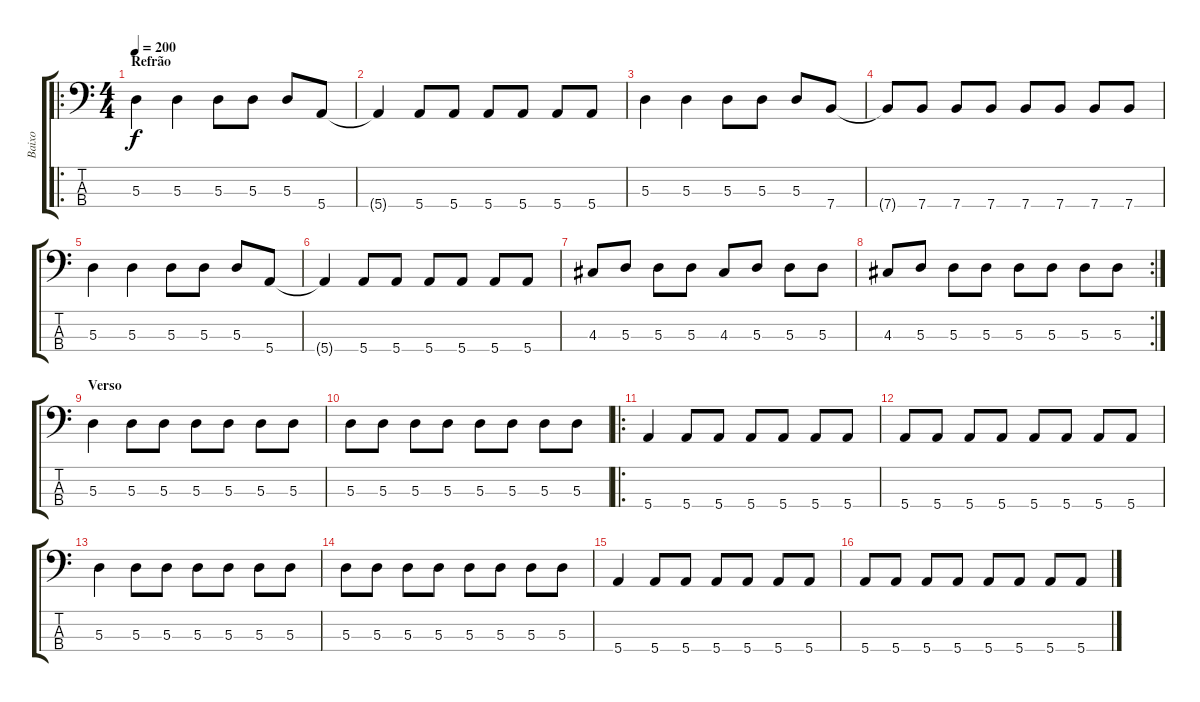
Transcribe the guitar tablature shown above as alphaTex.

\track ("Baixo" "Baixo") {instrument electricbasspick}
\staff {score tabs}
\tuning (G2 D2 A1 E1) {hide}
\ro
\ts (4 4)
\section ("" "Refrão")
\tempo 200
\clef f4
\ks c
5.3.4{dy f} 5.3.4 5.3.8 5.3.8 5.3.8 5.4.8 |
5.4{t}.4 5.4.8 5.4.8 5.4.8 5.4.8 5.4.8 5.4.8 |
5.3.4 5.3.4 5.3.8 5.3.8 5.3.8 7.4.8 |
7.4{t}.8 7.4.8 7.4.8 7.4.8 7.4.8 7.4.8 7.4.8 7.4.8 |
5.3.4 5.3.4 5.3.8 5.3.8 5.3.8 5.4.8 |
5.4{t}.4 5.4.8 5.4.8 5.4.8 5.4.8 5.4.8 5.4.8 |
4.3.8 5.3.8 5.3.8 5.3.8 4.3.8 5.3.8 5.3.8 5.3.8 |
\rc 2
4.3.8 5.3.8 5.3.8 5.3.8 5.3.8 5.3.8 5.3.8 5.3.8 |
\section ("" "Verso")
5.3.4 5.3.8 5.3.8 5.3.8 5.3.8 5.3.8 5.3.8 |
5.3.8 5.3.8 5.3.8 5.3.8 5.3.8 5.3.8 5.3.8 5.3.8 |
\ro
5.4.4 5.4.8 5.4.8 5.4.8 5.4.8 5.4.8 5.4.8 |
5.4.8 5.4.8 5.4.8 5.4.8 5.4.8 5.4.8 5.4.8 5.4.8 |
5.3.4 5.3.8 5.3.8 5.3.8 5.3.8 5.3.8 5.3.8 |
5.3.8 5.3.8 5.3.8 5.3.8 5.3.8 5.3.8 5.3.8 5.3.8 |
5.4.4 5.4.8 5.4.8 5.4.8 5.4.8 5.4.8 5.4.8 |
5.4.8 5.4.8 5.4.8 5.4.8 5.4.8 5.4.8 5.4.8 5.4.8
